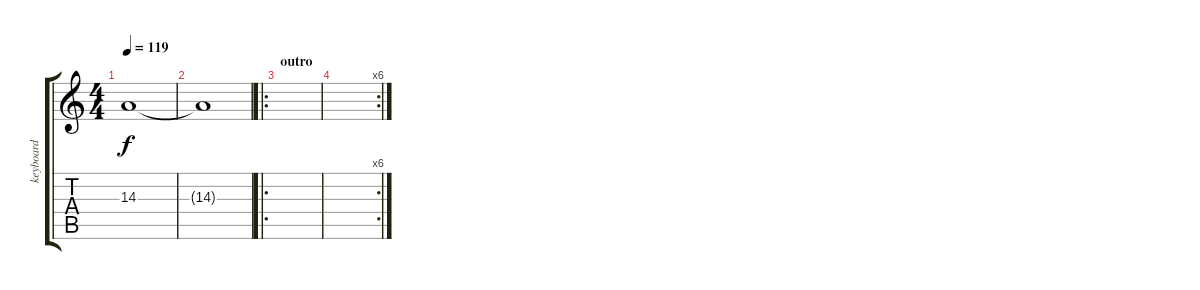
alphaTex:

\track ("keyboard" "keyboard") {instrument lead2sawtooth}
\staff {score tabs}
\tuning (E4 B3 G3 D3 A2 E2) {hide}
\ts (4 4)
\tempo 119
\clef g2
\ks c
14.3{t}.1{dy f} |
14.3{t}.1 |
\ro
\section ("" "outro")
|
\rc 6
